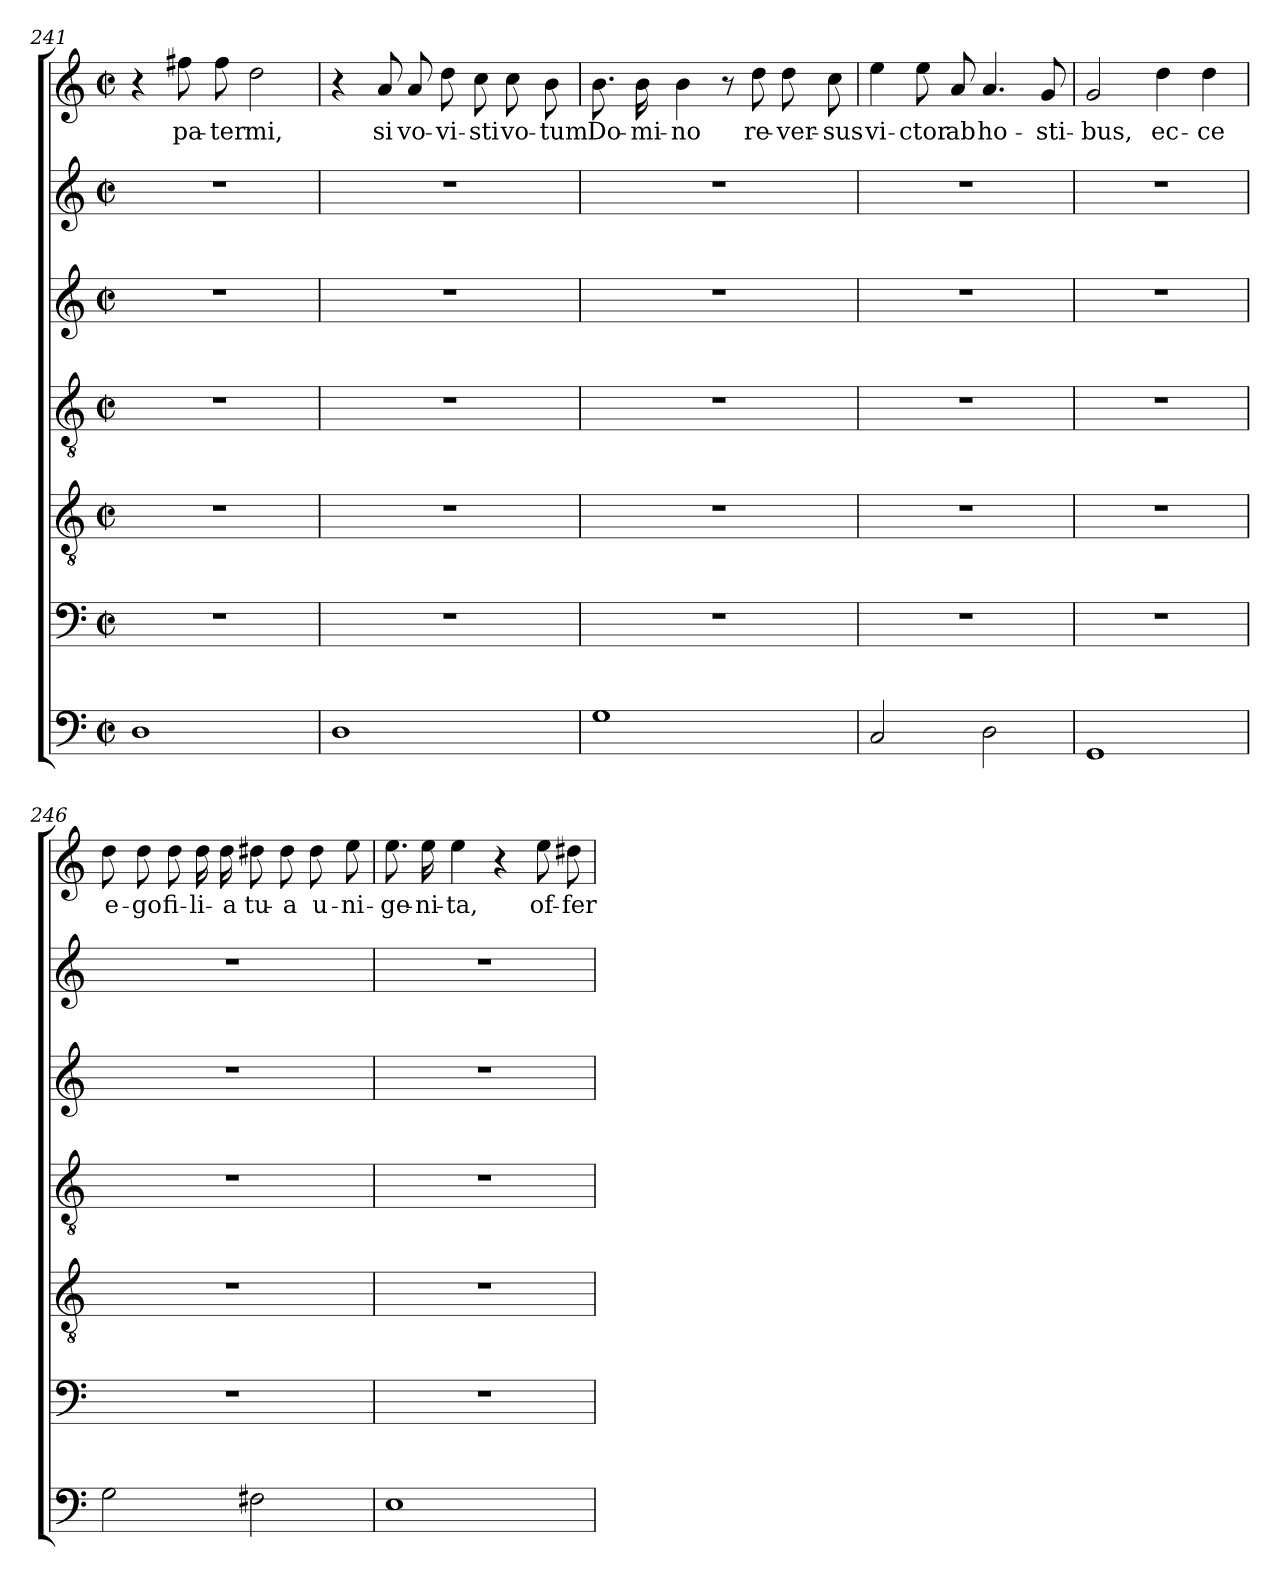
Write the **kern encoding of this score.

**kern	**kern	**kern	**kern	**kern	**kern	**kern	**text
*part7	*part6	*part5	*part4	*part3	*part2	*part1	*part1
*staff7	*staff6	*staff5	*staff4	*staff3	*staff2	*staff1	*staff1
*clefF4	*clefF4	*clefGv2	*clefGv2	*clefG2	*clefG2	*clefG2	*
*k[]	*k[]	*k[]	*k[]	*k[]	*k[]	*k[]	*
*C:	*C:	*C:	*C:	*C:	*C:	*C:	*
*M2/2	*M2/2	*M2/2	*M2/2	*M2/2	*M2/2	*M2/2	*
*met(c|)	*met(c|)	*met(c|)	*met(c|)	*met(c|)	*met(c|)	*met(c|)	*
=241	=241	=241	=241	=241	=241	=241	=241
1D	1r	1r	1r	1r	1r	4r	.
.	.	.	.	.	.	8ff#X\	pa-
.	.	.	.	.	.	8ff#\	-ter
.	.	.	.	.	.	2dd\	mi,
=242	=242	=242	=242	=242	=242	=242	=242
1D	1r	1r	1r	1r	1r	4r	.
.	.	.	.	.	.	8a/	si
.	.	.	.	.	.	8a/	vo-
.	.	.	.	.	.	8dd\	-vi-
.	.	.	.	.	.	8cc\	-sti
.	.	.	.	.	.	8cc\	vo-
.	.	.	.	.	.	8b\	-tum
=243	=243	=243	=243	=243	=243	=243	=243
1G	1r	1r	1r	1r	1r	8.b\	Do-
.	.	.	.	.	.	16b\	-mi-
.	.	.	.	.	.	4b\	-no
.	.	.	.	.	.	8r	.
.	.	.	.	.	.	8dd\	re-
.	.	.	.	.	.	8dd\	-ver-
.	.	.	.	.	.	8cc\	-sus
=244	=244	=244	=244	=244	=244	=244	=244
2C/	1r	1r	1r	1r	1r	4ee\	vi-
.	.	.	.	.	.	8ee\	-ctor
.	.	.	.	.	.	8a/	ab
2D\	.	.	.	.	.	4.a/	ho-
.	.	.	.	.	.	8g/	-sti-
=245	=245	=245	=245	=245	=245	=245	=245
1GG	1r	1r	1r	1r	1r	2g/	-bus,
.	.	.	.	.	.	4dd\	ec-
.	.	.	.	.	.	4dd\	-ce
!!LO:LB:g=z
=246	=246	=246	=246	=246	=246	=246	=246
2G\	1r	1r	1r	1r	1r	8dd\	e-
.	.	.	.	.	.	8dd\	-go
.	.	.	.	.	.	8dd\	fi-
.	.	.	.	.	.	16dd\	-li-
.	.	.	.	.	.	16dd\	-a
2F#X\	.	.	.	.	.	8dd#X\	tu-
.	.	.	.	.	.	8dd#\	-a
.	.	.	.	.	.	8dd#\	u-
.	.	.	.	.	.	8ee\	-ni-
=247	=247	=247	=247	=247	=247	=247	=247
1E	1r	1r	1r	1r	1r	8.ee\	-ge-
.	.	.	.	.	.	16ee\	-ni-
.	.	.	.	.	.	4ee\	-ta,
.	.	.	.	.	.	4r	.
.	.	.	.	.	.	8ee\	of-
.	.	.	.	.	.	8dd#X\	-fer
=	=	=	=	=	=	=	=
*-	*-	*-	*-	*-	*-	*-	*-
